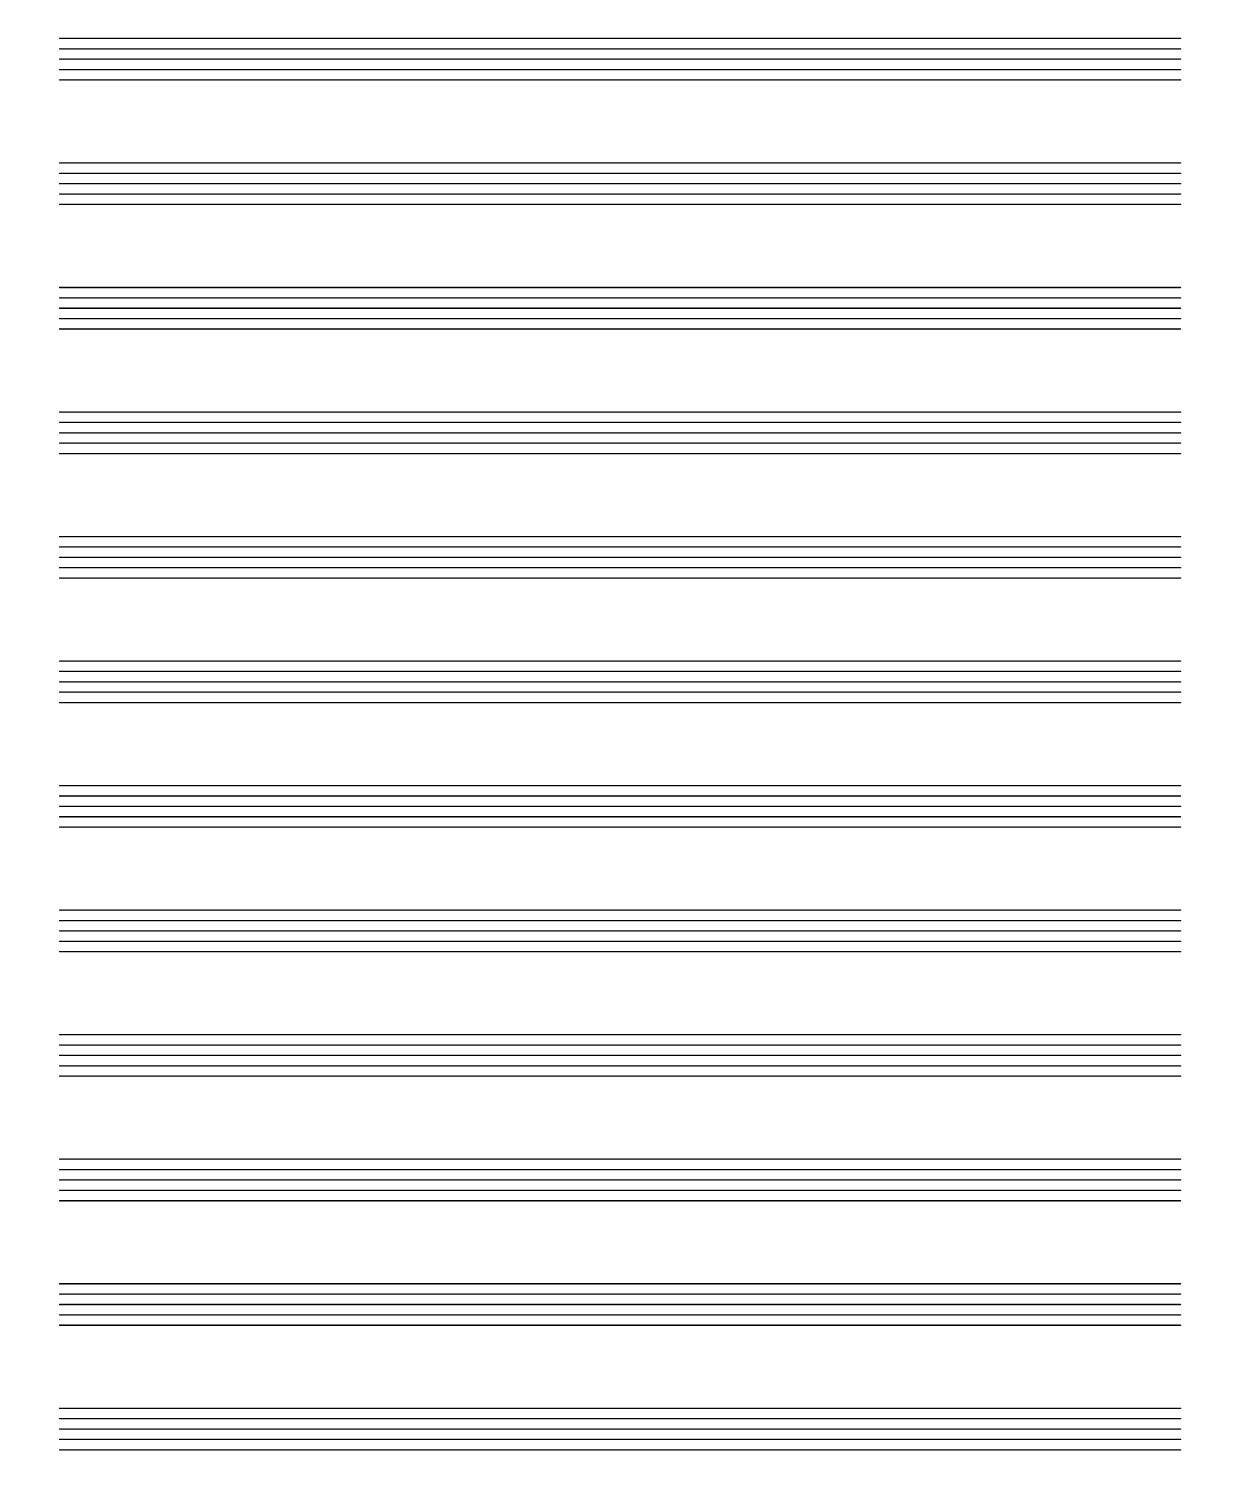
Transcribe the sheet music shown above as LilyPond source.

%% DO NOT EDIT this file manually; it is automatically
%% generated from LSR http://lsr.di.unimi.it
%% Make any changes in LSR itself, or in Documentation/snippets/new/ ,
%% and then run scripts/auxiliar/makelsr.py
%%
%% This file is in the public domain.
\version "2.18.0"

\header {
  lsrtags = "contexts-and-engravers, editorial-annotations, paper-and-layout, specific-notation, staff-notation"

  texidoc = "
To create blank staves, generate empty measures then remove the
@code{Bar_number_engraver} from the @code{Score} context, and the
@code{Time_signature_engraver}, @code{Clef_engraver} and
@code{Bar_engraver} from the @code{Staff} context.

"
  doctitle = "Creating blank staves"
} % begin verbatim

#(set-global-staff-size 20)

\score {
  {
    \repeat unfold 12 { s1 \break }
  }
  \layout {
    indent = 0\in
    \context {
      \Staff
      \remove "Time_signature_engraver"
      \remove "Clef_engraver"
      \remove "Bar_engraver"
    }
    \context {
      \Score
      \remove "Bar_number_engraver"
    }
  }
}

% uncomment these lines for "letter" size
%{
\paper {
  #(set-paper-size "letter")
  ragged-last-bottom = ##f
  line-width = 7.5\in
  left-margin = 0.5\in
  bottom-margin = 0.25\in
  top-margin = 0.25\in
}
%}

% uncomment these lines for "A4" size
%{
\paper {
  #(set-paper-size "a4")
  ragged-last-bottom = ##f
  line-width = 180
  left-margin = 15
  bottom-margin = 10
  top-margin = 10
}
%}
